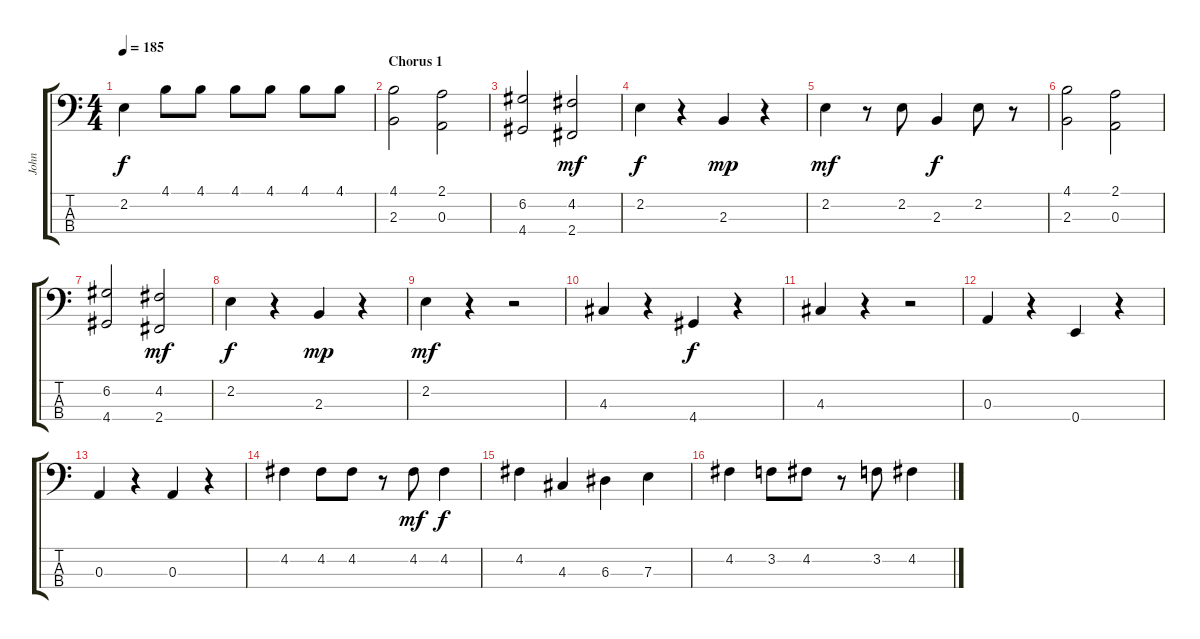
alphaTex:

\track ("John" "John") {instrument electricbasspick}
\staff {score tabs}
\tuning (G2 D2 A1 E1) {hide}
\ts (4 4)
\tempo 185
\clef f4
\ks c
2.2.4{dy f} 4.1.8 4.1.8 4.1.8 4.1.8 4.1.8 4.1.8 |
\section ("" "Chorus 1")
(4.1 2.3).2 (2.1 0.3).2 |
(6.2 4.4).2 (4.2 2.4).2{dy mf} |
2.2.4{dy f} r.4 2.3.4{dy mp} r.4 |
2.2.4{dy mf} r.8 2.2.8 2.3.4{dy f} 2.2.8 r.8 |
(4.1 2.3).2 (2.1 0.3).2 |
(6.2 4.4).2 (4.2 2.4).2{dy mf} |
2.2.4{dy f} r.4 2.3.4{dy mp} r.4 |
2.2.4{dy mf} r.4 r.2 |
4.3.4 r.4 4.4.4{dy f} r.4 |
4.3.4 r.4 r.2 |
0.3.4 r.4 0.4.4 r.4 |
0.3.4 r.4 0.3.4 r.4 |
4.2.4 4.2.8 4.2.8 r.8 4.2.8{dy mf} 4.2.4{dy f} |
4.2.4 4.3.4 6.3.4 7.3.4 |
4.2.4 3.2.8 4.2.8 r.8 3.2.8 4.2.4
